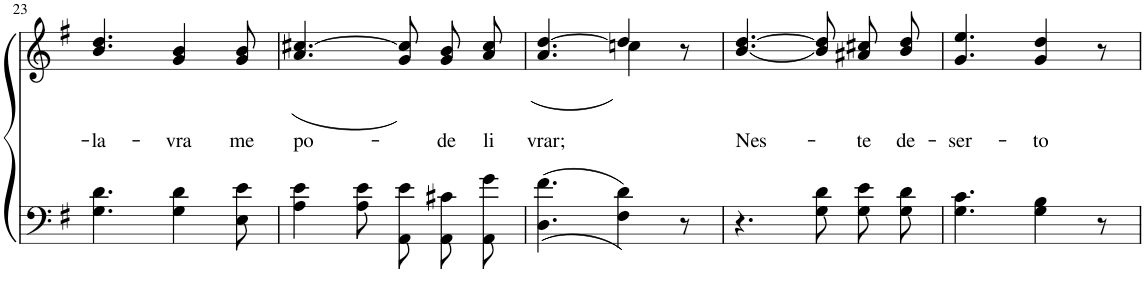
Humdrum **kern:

**kern	**kern	**text
*part2	*part1	*part1
*staff2	*staff1	*staff1
*I"Parte III e IV	*I"Parte I e II	*
!!LO:PB:g=z
*clefF4	*clefG2	*
*Trd1c2	*Trd1c2	*
*k[f#]	*k[f#]	*
*M6/8	*M6/8	*
=23	=23	=23
!	!	!LO:LY:b
4.G\ 4.d\	4.b/ 4.dd/	-la-
!	!	!LO:LY:b
4G\ 4d\	4g/ 4b/	-vra
!	!	!LO:LY:b
8E\ 8e\	8g/ 8b/	me
=24	=24	=24
!	!	!LO:LY:b
4A\ 4e\	(4.a/ [4.cc#X/	po-
8A\ 8e\	.	.
8AA\ 8e\L	8g/ 8cc#]/L)	.
!	!	!LO:LY:b
8AA\ 8c#X\	8g/ 8b/	-de
!	!	!LO:LY:b
8AA\ 8g\J	8a/ 8cc#/J	li-
=25	=25	=25
*	*^	*
!	!	!	!LO:LY:b
((4.D\ 4.f#\	4.ryy	(4.a/ [4.dd/	-vrar;
4F#\ 4d\))	4dd/]	4ccn\)	.
8r	8r	8ryy	.
=26	=26	=26	=26
!	!	!	!LO:LY:b
*	*v	*v	*
4.r	[4.b/ [4.dd/	Nes-
8G\ 8d\L	8b]\ 8dd]\L	.
!	!	!LO:LY:b
8G\ 8e\	8a#X\ 8cc#X\	-te
!	!	!LO:LY:b
8G\ 8d\J	8b\ 8dd\J	de-
=27	=27	=27
!	!	!LO:LY:b
4.G\ 4.c\	4.g/ 4.ee/	-ser-
!	!	!LO:LY:b
4G\ 4B\	4g/ 4dd/	-to
8r	8r	.
=	=	=
*-	*-	*-
